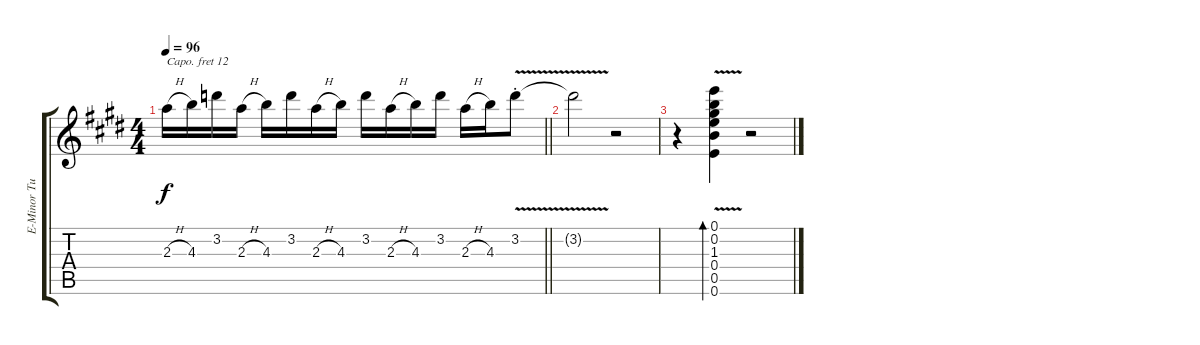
\track ("E-Minor Tuning-Albert Collins" "E-Minor Tu") {instrument acousticguitarsteel}
\staff {score tabs}
\capo 12
\tuning (E4 B3 G3 E3 B2 E2) {hide}
\ts (4 4)
\tempo 96
\clef g2
\barLineRight lightlight
\ks c#minor
2.3{h}.16{dy f} 4.3.16 3.2.16 2.3{h}.16 4.3.16 3.2.16 2.3{h}.16 4.3.16 3.2.16 2.3{h}.16 4.3.16 3.2.16 2.3{h}.16 4.3.16 3.2{v st}.8 |
3.2{v t}.2 r.2 |
r.4 (0.1{v} 0.2{v} 1.3{v} 0.4{v} 0.5{v} 0.6{v}).4{bd 30} r.2
